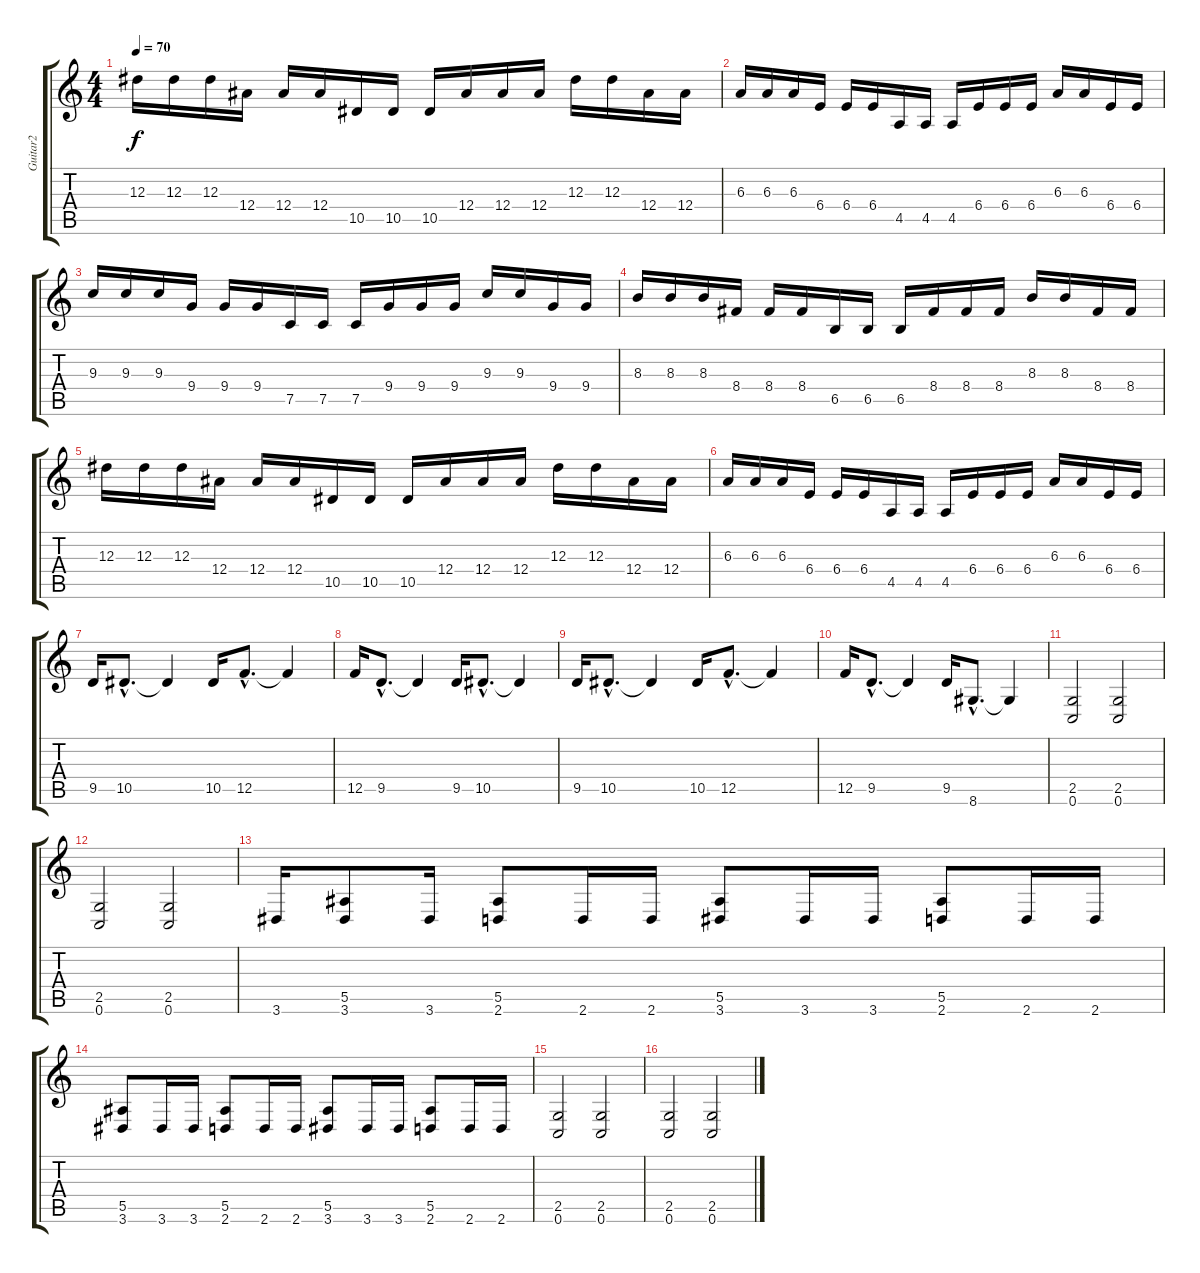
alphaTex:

\track ("Guitar2" "Guitar2") {instrument distortionguitar}
\staff {score tabs}
\tuning (C4 G3 Eb3 Bb2 F2 C2) {hide}
\ts (4 4)
\tempo 70
\clef g2
\ks c
12.3.16{dy f} 12.3.16 12.3.16 12.4.16 12.4.16 12.4.16 10.5.16 10.5.16 10.5.16 12.4.16 12.4.16 12.4.16 12.3.16 12.3.16 12.4.16 12.4.16 |
6.3.16 6.3.16 6.3.16 6.4.16 6.4.16 6.4.16 4.5.16 4.5.16 4.5.16 6.4.16 6.4.16 6.4.16 6.3.16 6.3.16 6.4.16 6.4.16 |
9.3.16 9.3.16 9.3.16 9.4.16 9.4.16 9.4.16 7.5.16 7.5.16 7.5.16 9.4.16 9.4.16 9.4.16 9.3.16 9.3.16 9.4.16 9.4.16 |
8.3.16 8.3.16 8.3.16 8.4.16 8.4.16 8.4.16 6.5.16 6.5.16 6.5.16 8.4.16 8.4.16 8.4.16 8.3.16 8.3.16 8.4.16 8.4.16 |
12.3.16 12.3.16 12.3.16 12.4.16 12.4.16 12.4.16 10.5.16 10.5.16 10.5.16 12.4.16 12.4.16 12.4.16 12.3.16 12.3.16 12.4.16 12.4.16 |
6.3.16 6.3.16 6.3.16 6.4.16 6.4.16 6.4.16 4.5.16 4.5.16 4.5.16 6.4.16 6.4.16 6.4.16 6.3.16 6.3.16 6.4.16 6.4.16 |
9.5.16 10.5{hac}.8{d} 10.5{t}.4 10.5.16 12.5{hac}.8{d} 12.5{t}.4 |
12.5.16 9.5{hac}.8{d} 9.5{t}.4 9.5.16 10.5{hac}.8{d} 10.5{t}.4 |
9.5.16 10.5{hac}.8{d} 10.5{t}.4 10.5.16 12.5{hac}.8{d} 12.5{t}.4 |
12.5.16 9.5{hac}.8{d} 9.5{t}.4 9.5.16 8.6{hac}.8{d} 8.6{t}.4 |
(2.5 0.6).2 (2.5 0.6).2 |
(2.5 0.6).2 (2.5 0.6).2 |
3.6.16 (5.5 3.6).8 3.6.16 (5.5 2.6).8 2.6.16 2.6.16 (5.5 3.6).8 3.6.16 3.6.16 (5.5 2.6).8 2.6.16 2.6.16 |
(5.5 3.6).8 3.6.16 3.6.16 (5.5 2.6).8 2.6.16 2.6.16 (5.5 3.6).8 3.6.16 3.6.16 (5.5 2.6).8 2.6.16 2.6.16 |
(2.5 0.6).2 (2.5 0.6).2 |
(2.5 0.6).2 (2.5 0.6).2
